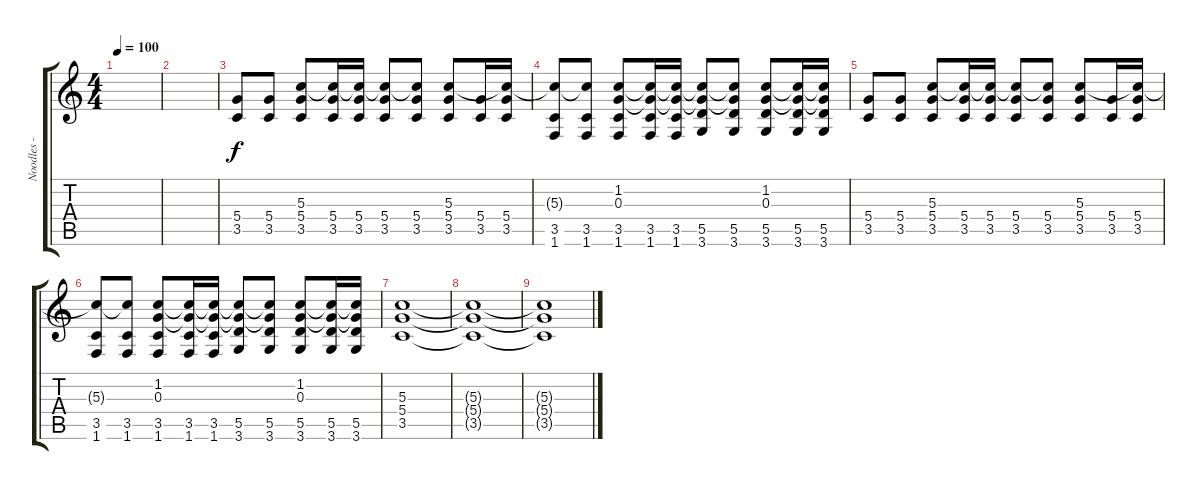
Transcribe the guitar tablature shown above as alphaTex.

\track ("Noodles - Guitar" "Noodles - ") {instrument acousticguitarsteel}
\staff {score tabs}
\tuning (E4 B3 G3 D3 A2 E2) {hide}
\ts (4 4)
\tempo 100
\clef g2
\ks c
|
|
(5.4 3.5).8 (5.4 3.5).8 (5.3 5.4 3.5).8 (5.3{t} 5.4 3.5).16 (5.3{t} 5.4 3.5).16 (5.3{t} 5.4 3.5).8 (5.3{t} 5.4 3.5).8 (5.3 5.4 3.5).8 (5.4 3.5).16 (5.3{t} 5.4 3.5).16 |
(5.3{t} 3.5 1.6).8 (5.3{t} 3.5 1.6).8 (1.2 0.3 3.5 1.6).8 (1.2{t} 0.3{t} 3.5 1.6).16 (1.2{t} 0.3{t} 3.5 1.6).16 (1.2{t} 0.3{t} 5.5 3.6).8 (1.2{t} 0.3{t} 5.5 3.6).8 (1.2 0.3 5.5 3.6).8 (1.2{t} 0.3{t} 5.5 3.6).16 (1.2{t} 0.3{t} 5.5 3.6).16 |
(5.4 3.5).8 (5.4 3.5).8 (5.3 5.4 3.5).8 (5.3{t} 5.4 3.5).16 (5.3{t} 5.4 3.5).16 (5.3{t} 5.4 3.5).8 (5.3{t} 5.4 3.5).8 (5.3 5.4 3.5).8 (5.4 3.5).16 (5.3{t} 5.4 3.5).16 |
(5.3{t} 3.5 1.6).8 (5.3{t} 3.5 1.6).8 (1.2 0.3 3.5 1.6).8 (1.2{t} 0.3{t} 3.5 1.6).16 (1.2{t} 0.3{t} 3.5 1.6).16 (1.2{t} 0.3{t} 5.5 3.6).8 (1.2{t} 0.3{t} 5.5 3.6).8 (1.2 0.3 5.5 3.6).8 (1.2{t} 0.3{t} 5.5 3.6).16 (1.2{t} 0.3{t} 5.5 3.6).16 |
(5.3 5.4 3.5).1 |
(5.3{t} 5.4{t} 3.5{t}).1 |
(5.3{t} 5.4{t} 3.5{t}).1
